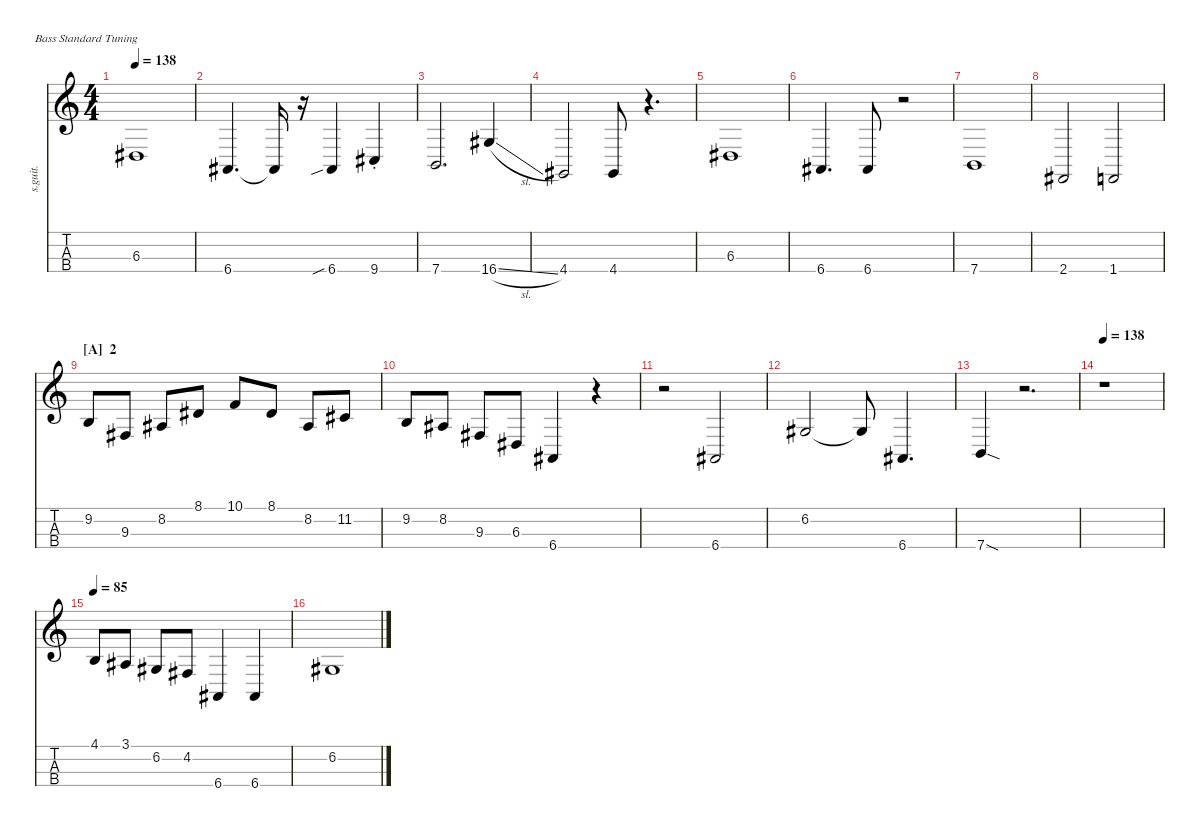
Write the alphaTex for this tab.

\defaultSystemsLayout 4
\hideDynamics
\bracketExtendMode nobrackets
\track ("Drew Pelisek" "s.guit.") {instrument electricbassfinger}
\staff {score tabs}
\tuning (G2 D2 A1 E1)
\ts (4 4)
\tempo 138
\clef g2
\ks c
6.3{acc #}.1{lyrics (0 "") lyrics (1 "") lyrics (2 "") lyrics (3 "") lyrics (4 "") dy f} |
6.4{acc #}.4{d lyrics (0 "") lyrics (1 "") lyrics (2 "") lyrics (3 "") lyrics (4 "")} 6.4{t acc #}.16{lyrics (0 "") lyrics (1 "") lyrics (2 "") lyrics (3 "") lyrics (4 "")} r.16 6.4{sib acc #}.4{lyrics (0 "") lyrics (1 "") lyrics (2 "") lyrics (3 "") lyrics (4 "")} 9.4{st acc #}.4{lyrics (0 "") lyrics (1 "") lyrics (2 "") lyrics (3 "") lyrics (4 "")} |
7.4.2{d lyrics (0 "") lyrics (1 "") lyrics (2 "") lyrics (3 "") lyrics (4 "")} 16.4{sl acc #}.4{lyrics (0 "") lyrics (1 "") lyrics (2 "") lyrics (3 "") lyrics (4 "")} |
4.4{acc #}.2{lyrics (0 "") lyrics (1 "") lyrics (2 "") lyrics (3 "") lyrics (4 "")} 4.4{acc #}.8{lyrics (0 "") lyrics (1 "") lyrics (2 "") lyrics (3 "") lyrics (4 "")} r.4{d} |
6.3{acc #}.1{lyrics (0 "") lyrics (1 "") lyrics (2 "") lyrics (3 "") lyrics (4 "")} |
6.4{acc #}.4{d lyrics (0 "") lyrics (1 "") lyrics (2 "") lyrics (3 "") lyrics (4 "")} 6.4{acc #}.8{lyrics (0 "") lyrics (1 "") lyrics (2 "") lyrics (3 "") lyrics (4 "")} r.2 |
7.4.1{lyrics (0 "") lyrics (1 "") lyrics (2 "") lyrics (3 "") lyrics (4 "")} |
2.4{acc #}.2{lyrics (0 "") lyrics (1 "") lyrics (2 "") lyrics (3 "") lyrics (4 "")} 1.4.2{lyrics (0 "") lyrics (1 "") lyrics (2 "") lyrics (3 "") lyrics (4 "")} |
\section ("A" " 2")
9.2.8{lyrics (0 "") lyrics (1 "") lyrics (2 "") lyrics (3 "") lyrics (4 "")} 9.3{acc #}.8{lyrics (0 "") lyrics (1 "") lyrics (2 "") lyrics (3 "") lyrics (4 "")} 8.2{acc #}.8{lyrics (0 "") lyrics (1 "") lyrics (2 "") lyrics (3 "") lyrics (4 "")} 8.1{acc #}.8{lyrics (0 "") lyrics (1 "") lyrics (2 "") lyrics (3 "") lyrics (4 "")} 10.1.8{lyrics (0 "") lyrics (1 "") lyrics (2 "") lyrics (3 "") lyrics (4 "")} 8.1{acc #}.8{lyrics (0 "") lyrics (1 "") lyrics (2 "") lyrics (3 "") lyrics (4 "")} 8.2{acc #}.8{lyrics (0 "") lyrics (1 "") lyrics (2 "") lyrics (3 "") lyrics (4 "")} 11.2{acc #}.8{lyrics (0 "") lyrics (1 "") lyrics (2 "") lyrics (3 "") lyrics (4 "")} |
9.2.8{lyrics (0 "") lyrics (1 "") lyrics (2 "") lyrics (3 "") lyrics (4 "")} 8.2{acc #}.8{lyrics (0 "") lyrics (1 "") lyrics (2 "") lyrics (3 "") lyrics (4 "")} 9.3{acc #}.8{lyrics (0 "") lyrics (1 "") lyrics (2 "") lyrics (3 "") lyrics (4 "")} 6.3{acc #}.8{lyrics (0 "") lyrics (1 "") lyrics (2 "") lyrics (3 "") lyrics (4 "")} 6.4{acc #}.4{lyrics (0 "") lyrics (1 "") lyrics (2 "") lyrics (3 "") lyrics (4 "")} r.4 |
r.2 6.4{acc #}.2{lyrics (0 "") lyrics (1 "") lyrics (2 "") lyrics (3 "") lyrics (4 "")} |
6.2{acc #}.2{lyrics (0 "") lyrics (1 "") lyrics (2 "") lyrics (3 "") lyrics (4 "")} 6.2{t acc #}.8{lyrics (0 "") lyrics (1 "") lyrics (2 "") lyrics (3 "") lyrics (4 "")} 6.4{acc #}.4{d lyrics (0 "") lyrics (1 "") lyrics (2 "") lyrics (3 "") lyrics (4 "")} |
7.4{sod}.4{lyrics (0 "") lyrics (1 "") lyrics (2 "") lyrics (3 "") lyrics (4 "")} r.2{d} |
\tempo 138
r.1 |
\tempo 85
4.1.8{lyrics (0 "") lyrics (1 "") lyrics (2 "") lyrics (3 "") lyrics (4 "")} 3.1{acc #}.8{lyrics (0 "") lyrics (1 "") lyrics (2 "") lyrics (3 "") lyrics (4 "")} 6.2{acc #}.8{lyrics (0 "") lyrics (1 "") lyrics (2 "") lyrics (3 "") lyrics (4 "")} 4.2{acc #}.8{lyrics (0 "") lyrics (1 "") lyrics (2 "") lyrics (3 "") lyrics (4 "")} 6.4{acc #}.4{lyrics (0 "") lyrics (1 "") lyrics (2 "") lyrics (3 "") lyrics (4 "")} 6.4{acc #}.4{lyrics (0 "") lyrics (1 "") lyrics (2 "") lyrics (3 "") lyrics (4 "")} |
6.2{acc #}.1{lyrics (0 "") lyrics (1 "") lyrics (2 "") lyrics (3 "") lyrics (4 "")}
